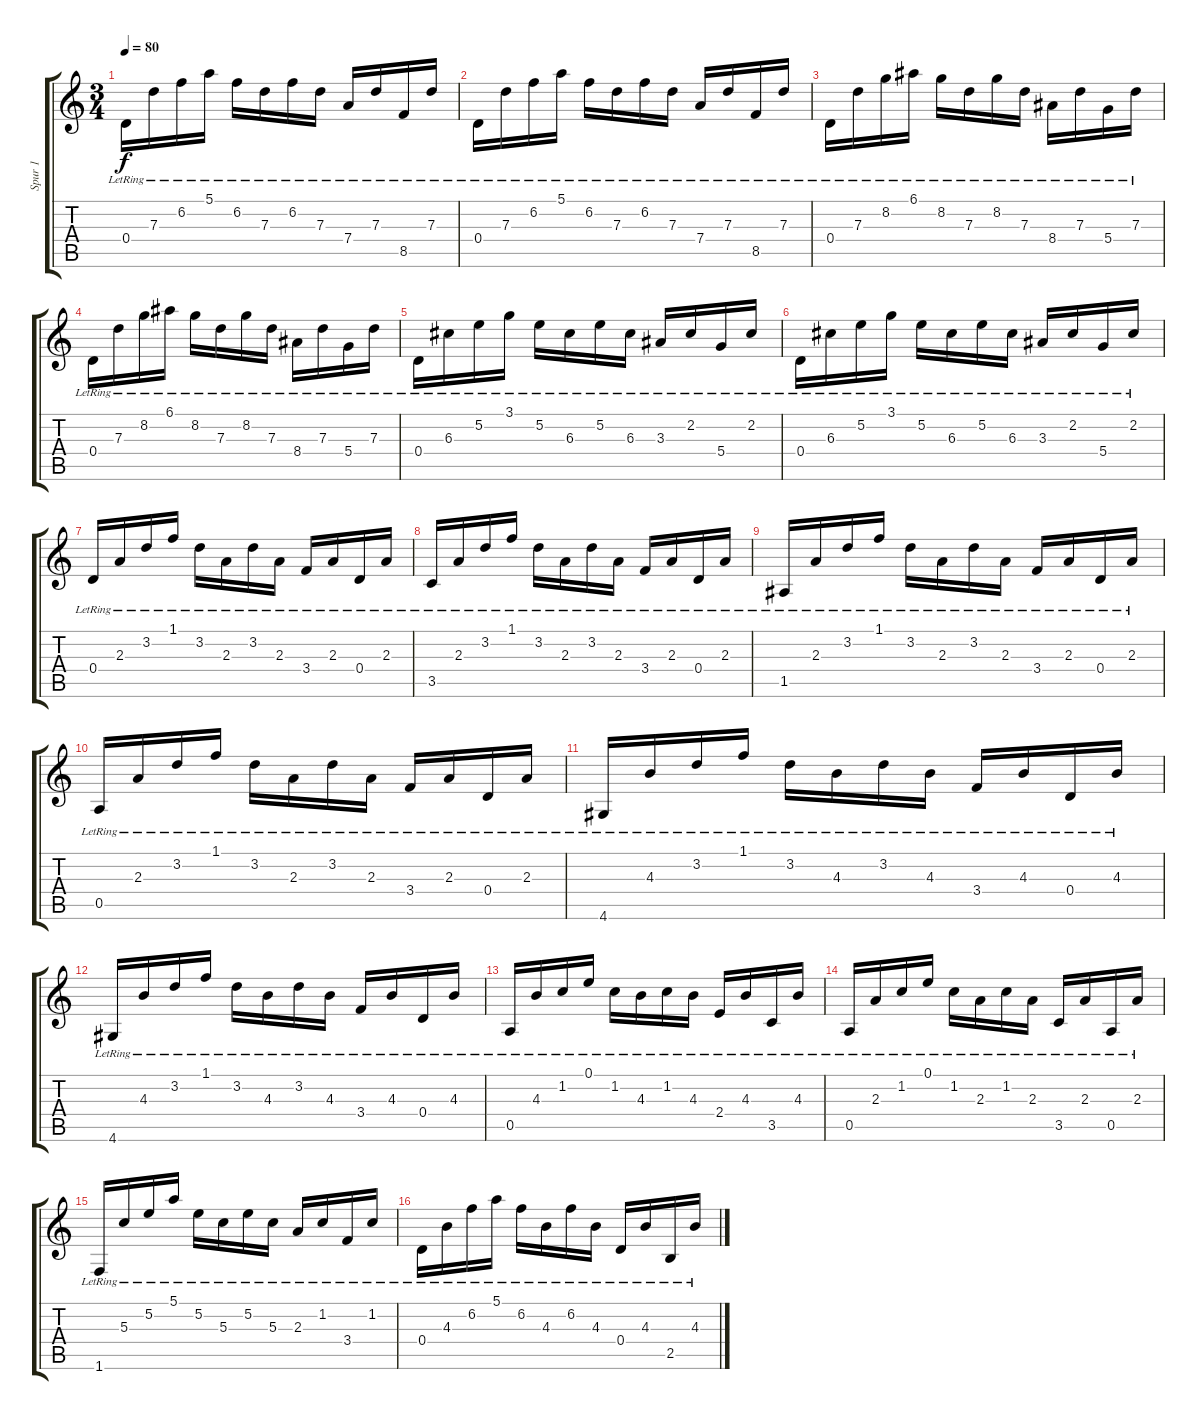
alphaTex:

\track ("Spur 1" "Spur 1") {instrument acousticguitarsteel}
\staff {score tabs}
\tuning (E4 B3 G3 D3 A2 E2) {hide}
\ts (3 4)
\tempo 80
\clef g2
\ks c
0.4{lr}.16{dy f instrument acousticguitarsteel} 7.3{lr}.16 6.2{lr}.16 5.1{lr}.16 6.2{lr}.16 7.3{lr}.16 6.2{lr}.16 7.3{lr}.16 7.4{lr}.16 7.3{lr}.16 8.5{lr}.16 7.3{lr}.16 |
0.4{lr}.16 7.3{lr}.16 6.2{lr}.16 5.1{lr}.16 6.2{lr}.16 7.3{lr}.16 6.2{lr}.16 7.3{lr}.16 7.4{lr}.16 7.3{lr}.16 8.5{lr}.16 7.3{lr}.16 |
0.4{lr}.16 7.3{lr}.16 8.2{lr}.16 6.1{lr}.16 8.2{lr}.16 7.3{lr}.16 8.2{lr}.16 7.3{lr}.16 8.4{lr}.16 7.3{lr}.16 5.4{lr}.16 7.3{lr}.16 |
0.4{lr}.16 7.3{lr}.16 8.2{lr}.16 6.1{lr}.16 8.2{lr}.16 7.3{lr}.16 8.2{lr}.16 7.3{lr}.16 8.4{lr}.16 7.3{lr}.16 5.4{lr}.16 7.3{lr}.16 |
0.4{lr}.16 6.3{lr}.16 5.2{lr}.16 3.1{lr}.16 5.2{lr}.16 6.3{lr}.16 5.2{lr}.16 6.3{lr}.16 3.3{lr}.16 2.2{lr}.16 5.4{lr}.16 2.2{lr}.16 |
0.4{lr}.16 6.3{lr}.16 5.2{lr}.16 3.1{lr}.16 5.2{lr}.16 6.3{lr}.16 5.2{lr}.16 6.3{lr}.16 3.3{lr}.16 2.2{lr}.16 5.4{lr}.16 2.2{lr}.16 |
0.4{lr}.16 2.3{lr}.16 3.2{lr}.16 1.1{lr}.16 3.2{lr}.16 2.3{lr}.16 3.2{lr}.16 2.3{lr}.16 3.4{lr}.16 2.3{lr}.16 0.4{lr}.16 2.3{lr}.16 |
3.5{lr}.16 2.3{lr}.16 3.2{lr}.16 1.1{lr}.16 3.2{lr}.16 2.3{lr}.16 3.2{lr}.16 2.3{lr}.16 3.4{lr}.16 2.3{lr}.16 0.4{lr}.16 2.3{lr}.16 |
1.5{lr}.16 2.3{lr}.16 3.2{lr}.16 1.1{lr}.16 3.2{lr}.16 2.3{lr}.16 3.2{lr}.16 2.3{lr}.16 3.4{lr}.16 2.3{lr}.16 0.4{lr}.16 2.3{lr}.16 |
0.5{lr}.16 2.3{lr}.16 3.2{lr}.16 1.1{lr}.16 3.2{lr}.16 2.3{lr}.16 3.2{lr}.16 2.3{lr}.16 3.4{lr}.16 2.3{lr}.16 0.4{lr}.16 2.3{lr}.16 |
4.6{lr}.16 4.3{lr}.16 3.2{lr}.16 1.1{lr}.16 3.2{lr}.16 4.3{lr}.16 3.2{lr}.16 4.3{lr}.16 3.4{lr}.16 4.3{lr}.16 0.4{lr}.16 4.3{lr}.16 |
4.6{lr}.16 4.3{lr}.16 3.2{lr}.16 1.1{lr}.16 3.2{lr}.16 4.3{lr}.16 3.2{lr}.16 4.3{lr}.16 3.4{lr}.16 4.3{lr}.16 0.4{lr}.16 4.3{lr}.16 |
0.5{lr}.16 4.3{lr}.16 1.2{lr}.16 0.1{lr}.16 1.2{lr}.16 4.3{lr}.16 1.2{lr}.16 4.3{lr}.16 2.4{lr}.16 4.3{lr}.16 3.5{lr}.16 4.3{lr}.16 |
0.5{lr}.16 2.3{lr}.16 1.2{lr}.16 0.1{lr}.16 1.2{lr}.16 2.3{lr}.16 1.2{lr}.16 2.3{lr}.16 3.5{lr}.16 2.3{lr}.16 0.5{lr}.16 2.3{lr}.16 |
1.6{lr}.16 5.3{lr}.16 5.2{lr}.16 5.1{lr}.16 5.2{lr}.16 5.3{lr}.16 5.2{lr}.16 5.3{lr}.16 2.3{lr}.16 1.2{lr}.16 3.4{lr}.16 1.2{lr}.16 |
0.4{lr}.16 4.3{lr}.16 6.2{lr}.16 5.1{lr}.16 6.2{lr}.16 4.3{lr}.16 6.2{lr}.16 4.3{lr}.16 0.4{lr}.16 4.3{lr}.16 2.5{lr}.16 4.3{lr}.16
